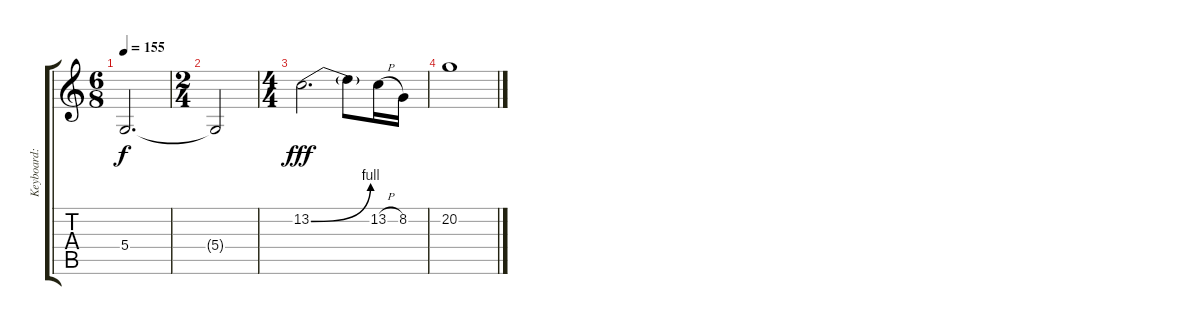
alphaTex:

\track ("Keyboard: Bob Katsionis" "Keyboard: ") {instrument panflute}
\staff {score tabs}
\tuning (E4 B3 G3 D3 A2 E2) {hide}
\ts (6 8)
\tempo 155
\clef g2
\ks c
5.4{t}.2{d dy f} |
\ts (2 4)
5.4{t}.2 |
\ts (4 4)
13.2{be (bend 0 0 60 4)}.2{d dy fff} 13.2{t}.8 13.2{h}.16 8.2.16 |
20.2.1
